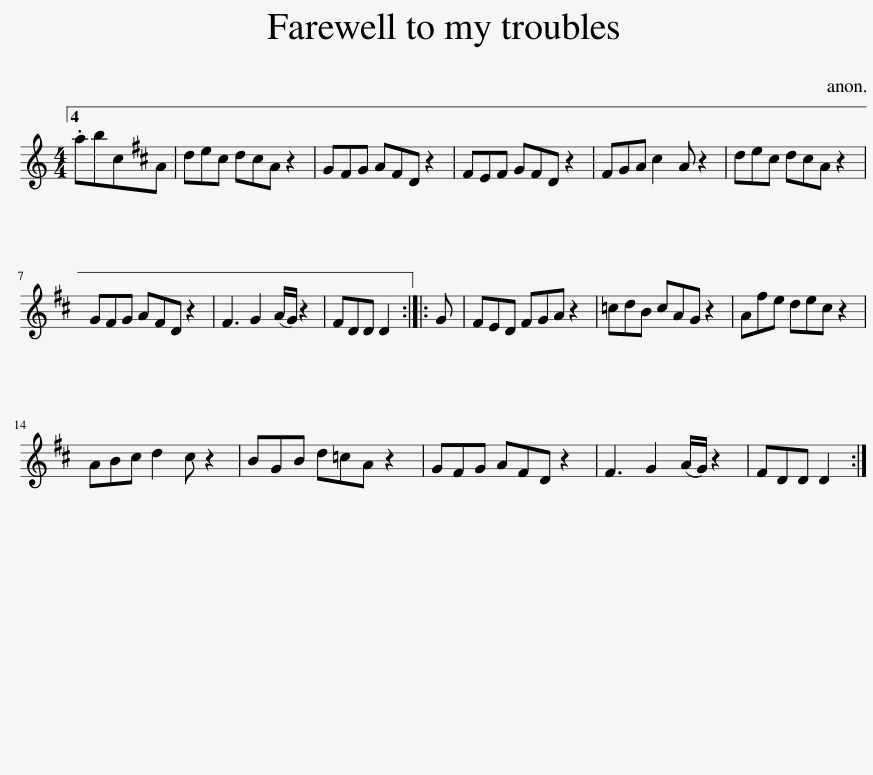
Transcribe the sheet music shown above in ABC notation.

X:1
L:1/8
M:4/4
I:linebreak $
K:C
V:1 treble
V:1
 .abcA | de^c dcA z2 | G^FG AFD z2 | ^FEF GFD z2 | ^FGA ^c2 A z2 | %5
 de^c dcA z2 |$ G^FG AFD z2 | ^F3 G2 (A/G/) z2 | ^FDD D2 :: G | %10
 ^FED FGA z2 | =cdB cAG z2 | A^fe de^c z2 |$ AB^c d2 c z2 | BGB d=cA z2 | %15
 G^FG AFD z2 | ^F3 G2 (A/G/) z2 | ^FDD D2 :| %18
